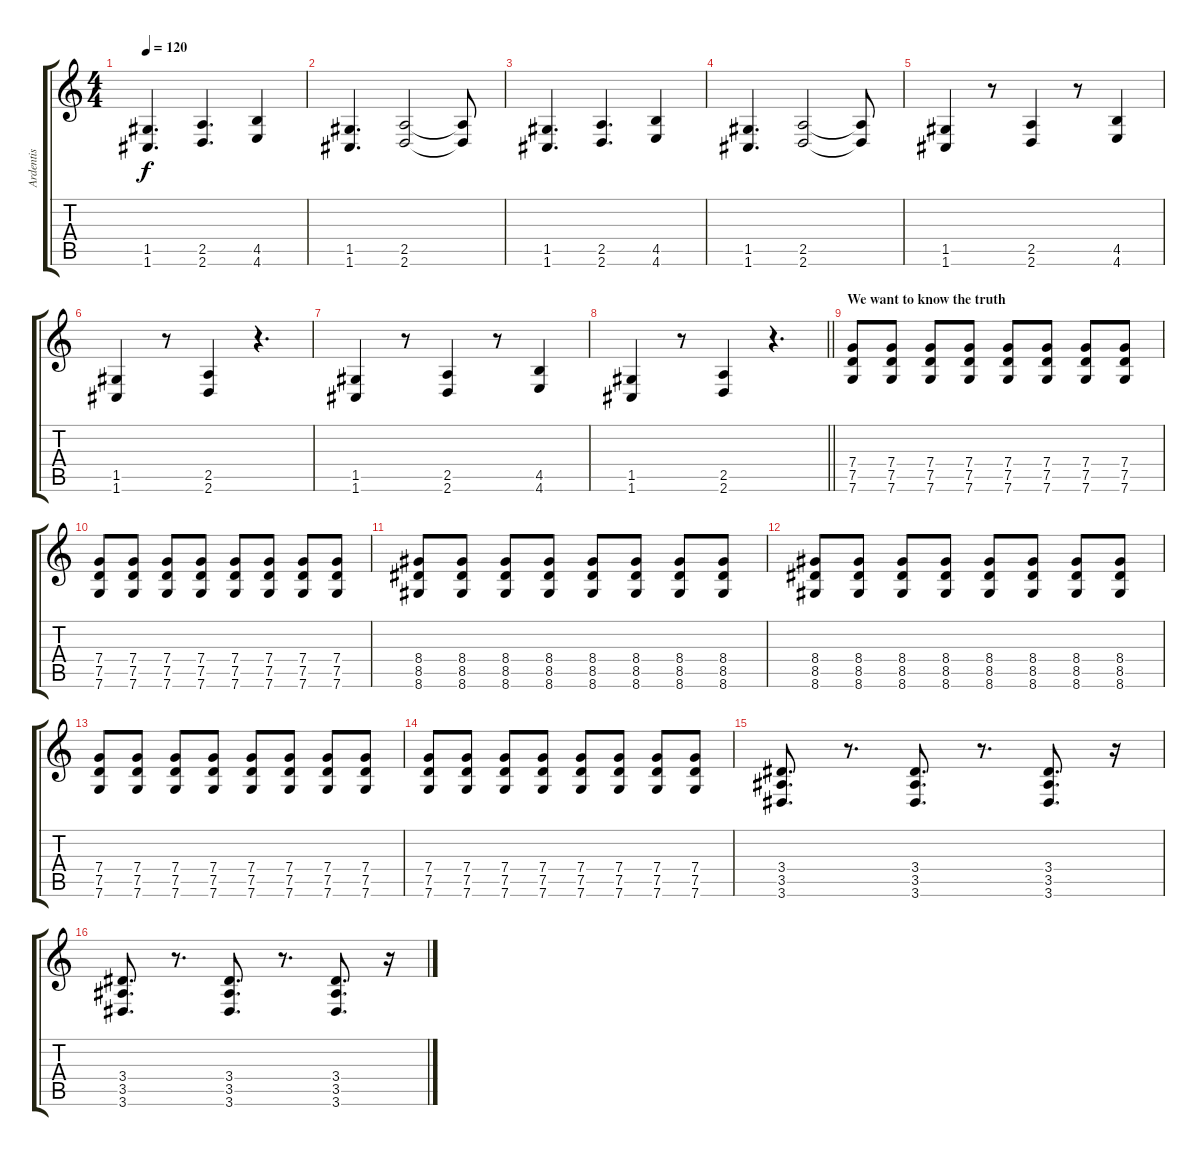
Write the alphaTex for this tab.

\track ("Ardentis" "Ardentis") {instrument overdrivenguitar}
\staff {score tabs}
\tuning (D4 A3 F3 C3 G2 C2) {hide}
\ts (4 4)
\tempo 120
\clef g2
\ks c
(1.5 1.6).4{d dy f} (2.5 2.6).4{d} (4.5 4.6).4 |
(1.5 1.6).4{d} (2.5 2.6).2 (2.5{t} 2.6{t}).8 |
(1.5 1.6).4{d} (2.5 2.6).4{d} (4.5 4.6).4 |
(1.5 1.6).4{d} (2.5 2.6).2 (2.5{t} 2.6{t}).8 |
(1.5 1.6).4 r.8 (2.5 2.6).4 r.8 (4.5 4.6).4 |
(1.5 1.6).4 r.8 (2.5 2.6).4 r.4{d} |
(1.5 1.6).4 r.8 (2.5 2.6).4 r.8 (4.5 4.6).4 |
\barLineRight lightlight
(1.5 1.6).4 r.8 (2.5 2.6).4 r.4{d} |
\section ("" "We want to know the truth")
(7.4 7.5 7.6).8 (7.4 7.5 7.6).8 (7.4 7.5 7.6).8 (7.4 7.5 7.6).8 (7.4 7.5 7.6).8 (7.4 7.5 7.6).8 (7.4 7.5 7.6).8 (7.4 7.5 7.6).8 |
(7.4 7.5 7.6).8 (7.4 7.5 7.6).8 (7.4 7.5 7.6).8 (7.4 7.5 7.6).8 (7.4 7.5 7.6).8 (7.4 7.5 7.6).8 (7.4 7.5 7.6).8 (7.4 7.5 7.6).8 |
(8.4 8.5 8.6).8 (8.4 8.5 8.6).8 (8.4 8.5 8.6).8 (8.4 8.5 8.6).8 (8.4 8.5 8.6).8 (8.4 8.5 8.6).8 (8.4 8.5 8.6).8 (8.4 8.5 8.6).8 |
(8.4 8.5 8.6).8 (8.4 8.5 8.6).8 (8.4 8.5 8.6).8 (8.4 8.5 8.6).8 (8.4 8.5 8.6).8 (8.4 8.5 8.6).8 (8.4 8.5 8.6).8 (8.4 8.5 8.6).8 |
(7.4 7.5 7.6).8 (7.4 7.5 7.6).8 (7.4 7.5 7.6).8 (7.4 7.5 7.6).8 (7.4 7.5 7.6).8 (7.4 7.5 7.6).8 (7.4 7.5 7.6).8 (7.4 7.5 7.6).8 |
(7.4 7.5 7.6).8 (7.4 7.5 7.6).8 (7.4 7.5 7.6).8 (7.4 7.5 7.6).8 (7.4 7.5 7.6).8 (7.4 7.5 7.6).8 (7.4 7.5 7.6).8 (7.4 7.5 7.6).8 |
(3.4 3.5 3.6).8{d} r.8{d} (3.4 3.5 3.6).8{d} r.8{d} (3.4 3.5 3.6).8{d} r.16 |
(3.4 3.5 3.6).8{d} r.8{d} (3.4 3.5 3.6).8{d} r.8{d} (3.4 3.5 3.6).8{d} r.16
